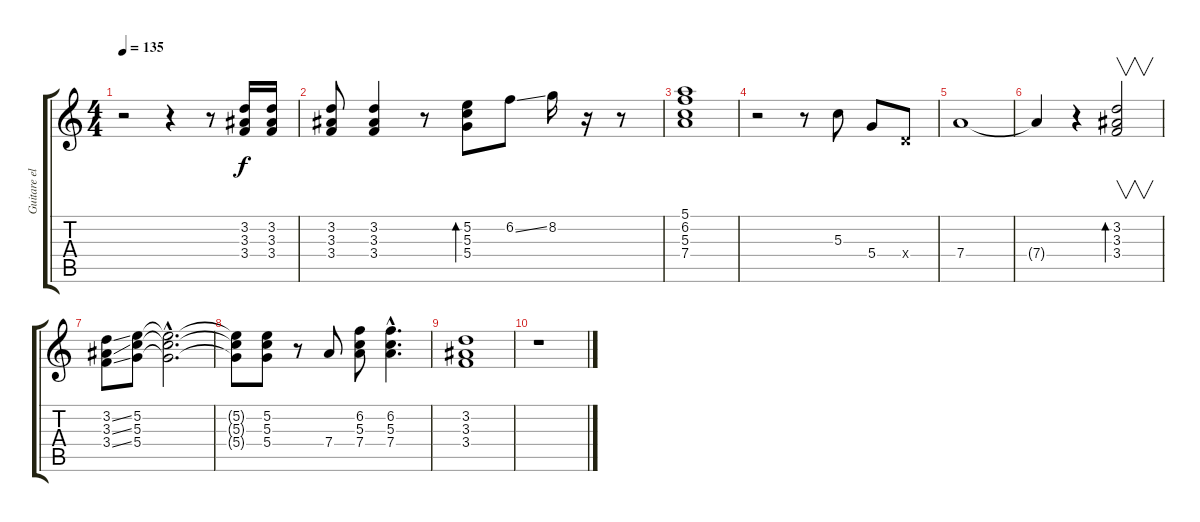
\track ("Guitare elec 1" "Guitare el") {instrument distortionguitar}
\staff {score tabs}
\tuning (E4 B3 G3 D3 A2 E2) {hide}
\ts (4 4)
\tempo 135
\clef g2
\ks c
r.2{dy f} r.4 r.8 (3.2 3.3 3.4).16 (3.2 3.3 3.4).16 |
(3.2 3.3 3.4).8 (3.2 3.3 3.4).4 r.8 (5.2 5.3 5.4).8{bd 60} 6.2{ss}.8 8.2.16 r.16 r.8 |
(5.1 6.2 5.3 7.4).1 |
r.2 r.8 5.3.8 5.4.8 0.4{x}.8 |
7.4.1 |
7.4{t}.4 r.4 (3.2 3.3 3.4).2{v bd 60} |
(3.2{ss} 3.3{ss} 3.4{ss}).8 (5.2 5.3 5.4).8 (5.2{hac t} 5.3{hac t} 5.4{hac t}).2{d} |
(5.2{t} 5.3{t} 5.4{t}).8 (5.2 5.3 5.4).8 r.8 7.4.8 (6.2 5.3 7.4).8 (6.2{hac} 5.3{hac} 7.4{hac}).4{d} |
(3.2 3.3 3.4).1 |
r.1
